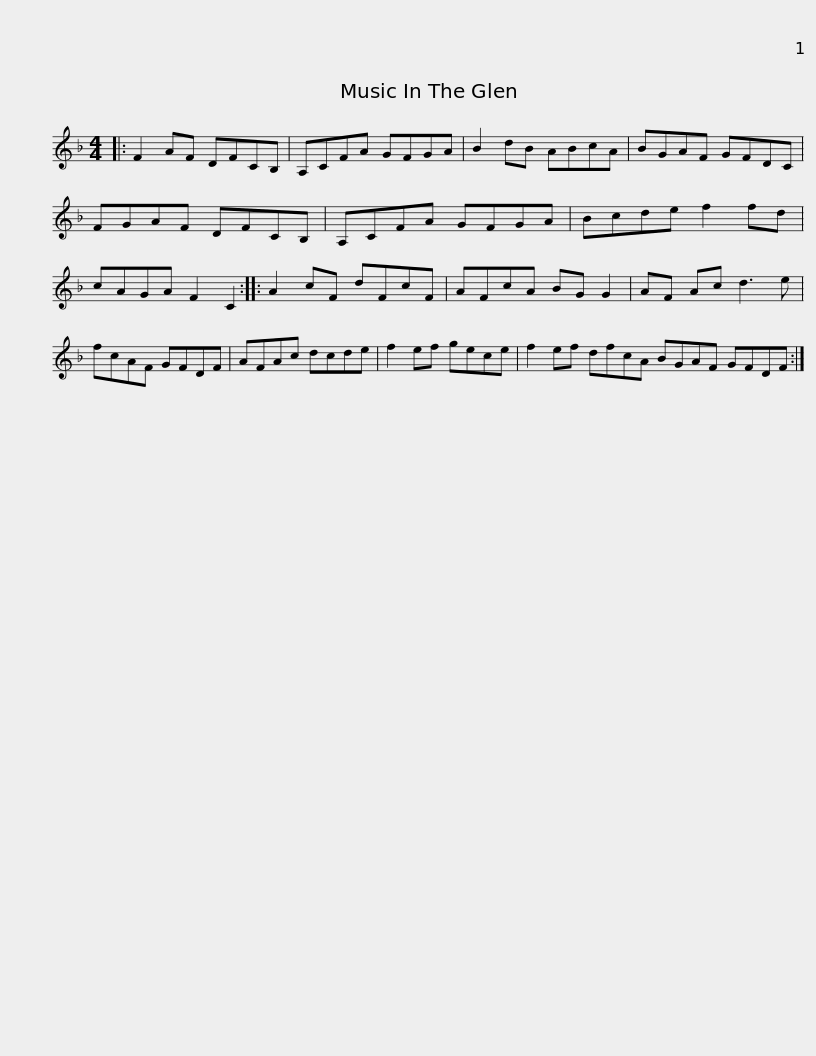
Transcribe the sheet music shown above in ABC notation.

X:1
L:1/8
M:4/4
I:linebreak $
K:F
V:1 treble
V:1
|: F2 AF DFCB, | A,CFA GFGA | B2 dB ABcA | BGAF GFDC | FGAF DFCB, |$ %5
 A,CFA GFGA | Bcde f2 fd | cAGA F2 C2 :: A2 cF dFcF | AFcA BG G2 | %10
 AF Ac d3 e |$ fcAF GFDF | AFAc dcde | f2 ef gece | f2 ef dfcA BGAF GFDF :| %15
